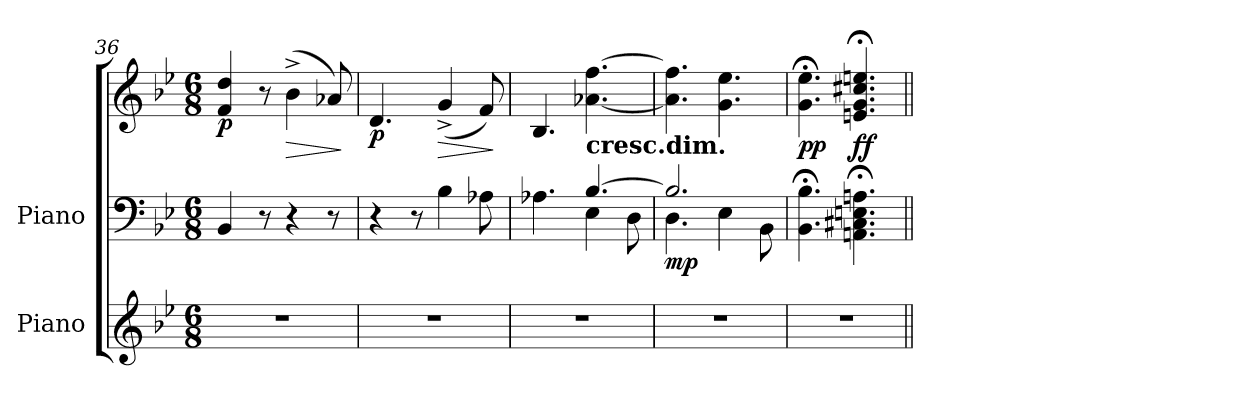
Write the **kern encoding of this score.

**kern	**kern	**kern	**dynam
*part2	*part1	*part1	*part1
*staff3	*staff2	*staff1	*staff1/2
*I"Piano	*I"Piano	*	*
*I'Pno.	*I'Pno	*	*
*clefG2	*clefF4	*clefG2	*
*k[b-e-]	*k[b-e-]	*k[b-e-]	*
*M6/8	*M6/8	*M6/8	*
=36	=36	=36	=36
!	!	!	!LO:DY:b
2.r	4BB-/	4f/ 4dd/	p
.	8r	8r	.
!	!	!	!LO:HP:b
.	4r	(>4b-^\	>
.	8r	8a-X/)	.
.	.	.	]
=37	=37	=37	=37
!	!	!	!LO:DY:b
2.r	4r	4.d/	p
.	8r	.	.
!	!	!	!LO:HP:b
.	4B-\	(<4g^/	>
.	8A-X\	8f/)	.
.	.	.	]
=38	=38	=38	=38
*	*^	*	*
2.r	4.A-X\	4.ryy	4.B-/	.
!	!	!	!LO:TX:b:B:t=cresc.	!
.	[4.B-/	4E-\	[4.a-X\ [4.ff\	.
.	.	8D\	.	.
=39	=39	=39	=39	=39
!	!	!	!LO:TX:b:B:t=dim.	!
!	!	!	!	!LO:DY:b=2
2.r	2.B-/]	4.D\	4.a-\] 4.ff\]	mp
.	.	4E-\	4.g\ 4.ee-\	.
*	*	*	*MM40	*
.	.	8BB-\	.	.
*	*v	*v	*	*
=40	=40	=40	=40
*	*	*MM30	*
*	*^	*	*
!	!	!	!	!LO:DY:b
*	*v	*v	*	*
2.r	4.BB-\;< 4.B-\;<	4.g\;< 4.ee-\;<	pp
!	!	!	!LO:DY:b
.	4.AAn\;< 4.C#X\;< 4.En\;< 4.An\;<	4.en/;< 4.g/;< 4.cc#X/;< 4.een/;<	ff
=||	=||	=||	=||
*-	*-	*-	*-
